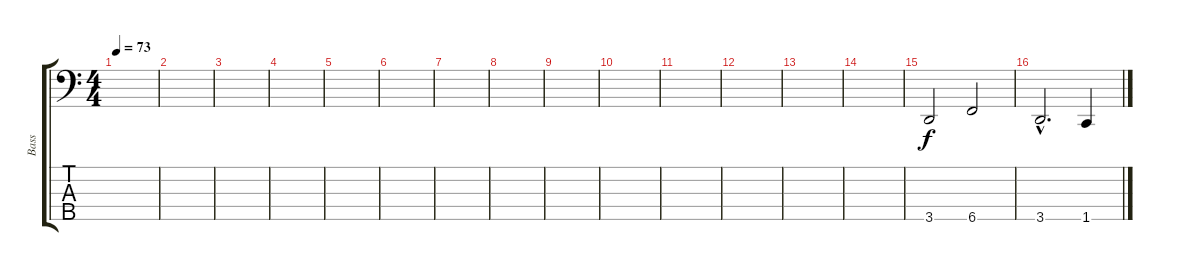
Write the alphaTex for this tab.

\track ("Bass" "Bass") {instrument fretlessbass}
\staff {score tabs}
\tuning (G2 D2 A1 E1 B0) {hide}
\ts (4 4)
\tempo 73
\clef f4
\ks c
|
|
|
|
|
|
|
|
|
|
|
|
|
|
3.5.2 6.5.2 |
3.5{hac}.2{d} 1.5.4
